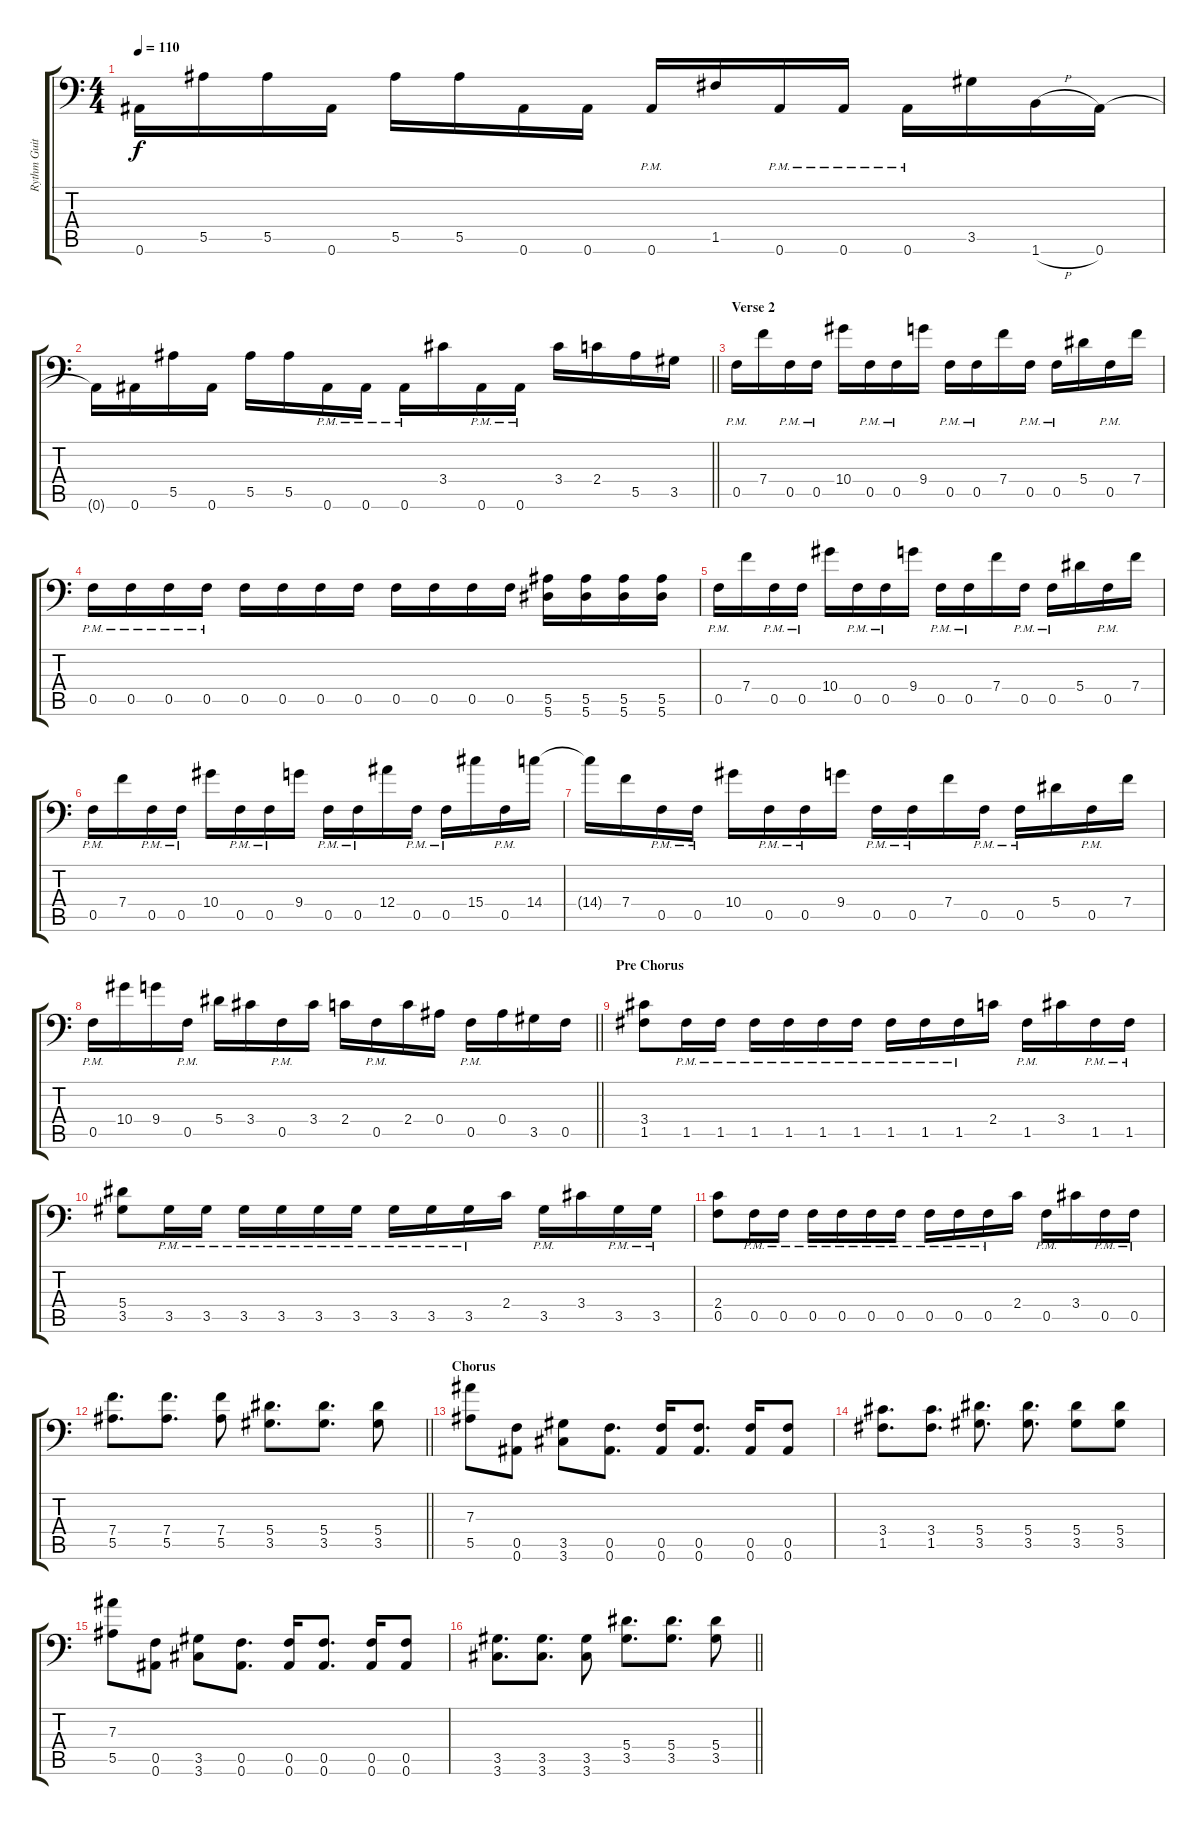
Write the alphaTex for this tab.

\track ("Rythm Guitar 2" "Rythm Guit") {instrument distortionguitar}
\staff {score tabs}
\tuning (C4 G3 Eb3 Bb2 F2 Bb1) {hide}
\ts (4 4)
\tempo 110
\clef f4
\ks c
0.6.16{dy f} 5.5.16 5.5.16 0.6.16 5.5.16 5.5.16 0.6.16 0.6.16 0.6{pm}.16 1.5.16 0.6{pm}.16 0.6{pm}.16 0.6{pm}.16 3.5.16 1.6{h}.16 0.6.16 |
\barLineRight lightlight
0.6{t}.16 0.6.16 5.5.16 0.6.16 5.5.16 5.5.16 0.6{pm}.16 0.6{pm}.16 0.6{pm}.16 3.4.16 0.6{pm}.16 0.6{pm}.16 3.4.16 2.4.16 5.5.16 3.5.16 |
\section ("" "Verse 2")
0.5{pm}.16 7.4.16 0.5{pm}.16 0.5{pm}.16 10.4.16 0.5{pm}.16 0.5{pm}.16 9.4.16 0.5{pm}.16 0.5{pm}.16 7.4.16 0.5{pm}.16 0.5{pm}.16 5.4.16 0.5{pm}.16 7.4.16 |
0.5{pm}.16 0.5{pm}.16 0.5{pm}.16 0.5{pm}.16 0.5.16 0.5.16 0.5.16 0.5.16 0.5.16 0.5.16 0.5.16 0.5.16 (5.5 5.6).16 (5.5 5.6).16 (5.5 5.6).16 (5.5 5.6).16 |
0.5{pm}.16 7.4.16 0.5{pm}.16 0.5{pm}.16 10.4.16 0.5{pm}.16 0.5{pm}.16 9.4.16 0.5{pm}.16 0.5{pm}.16 7.4.16 0.5{pm}.16 0.5{pm}.16 5.4.16 0.5{pm}.16 7.4.16 |
0.5{pm}.16 7.4.16 0.5{pm}.16 0.5{pm}.16 10.4.16 0.5{pm}.16 0.5{pm}.16 9.4.16 0.5{pm}.16 0.5{pm}.16 12.4.16 0.5{pm}.16 0.5{pm}.16 15.4.16 0.5{pm}.16 14.4.16 |
14.4{t}.16 7.4.16 0.5{pm}.16 0.5{pm}.16 10.4.16 0.5{pm}.16 0.5{pm}.16 9.4.16 0.5{pm}.16 0.5{pm}.16 7.4.16 0.5{pm}.16 0.5{pm}.16 5.4.16 0.5{pm}.16 7.4.16 |
\barLineRight lightlight
0.5{pm}.16 10.4.16 9.4.16 0.5{pm}.16 5.4.16 3.4.16 0.5{pm}.16 3.4.16 2.4.16 0.5{pm}.16 2.4.16 0.4.16 0.5{pm}.16 0.4.16 3.5.16 0.5.16 |
\section ("" "Pre Chorus")
(3.4 1.5).8 1.5{pm}.16 1.5{pm}.16 1.5{pm}.16 1.5{pm}.16 1.5{pm}.16 1.5{pm}.16 1.5{pm}.16 1.5{pm}.16 1.5{pm}.16 2.4.16 1.5{pm}.16 3.4.16 1.5{pm}.16 1.5{pm}.16 |
(5.4 3.5).8 3.5{pm}.16 3.5{pm}.16 3.5{pm}.16 3.5{pm}.16 3.5{pm}.16 3.5{pm}.16 3.5{pm}.16 3.5{pm}.16 3.5{pm}.16 2.4.16 3.5{pm}.16 3.4.16 3.5{pm}.16 3.5{pm}.16 |
(2.4 0.5).8 0.5{pm}.16 0.5{pm}.16 0.5{pm}.16 0.5{pm}.16 0.5{pm}.16 0.5{pm}.16 0.5{pm}.16 0.5{pm}.16 0.5{pm}.16 2.4.16 0.5{pm}.16 3.4.16 0.5{pm}.16 0.5{pm}.16 |
\barLineRight lightlight
(7.4 5.5).8{d} (7.4 5.5).8{d} (7.4 5.5).8 (5.4 3.5).8{d} (5.4 3.5).8{d} (5.4 3.5).8 |
\section ("" "Chorus")
(7.3 5.5).8 (0.5 0.6).8 (3.5 3.6).8 (0.5 0.6).8{d} (0.5 0.6).16 (0.5 0.6).8{d} (0.5 0.6).16 (0.5 0.6).8 |
(3.4 1.5).8{d} (3.4 1.5).8{d} (5.4 3.5).8{d} (5.4 3.5).8{d} (5.4 3.5).8 (5.4 3.5).8 |
(7.3 5.5).8 (0.5 0.6).8 (3.5 3.6).8 (0.5 0.6).8{d} (0.5 0.6).16 (0.5 0.6).8{d} (0.5 0.6).16 (0.5 0.6).8 |
\barLineRight lightlight
(3.5 3.6).8{d} (3.5 3.6).8{d} (3.5 3.6).8 (5.4 3.5).8{d} (5.4 3.5).8{d} (5.4 3.5).8
